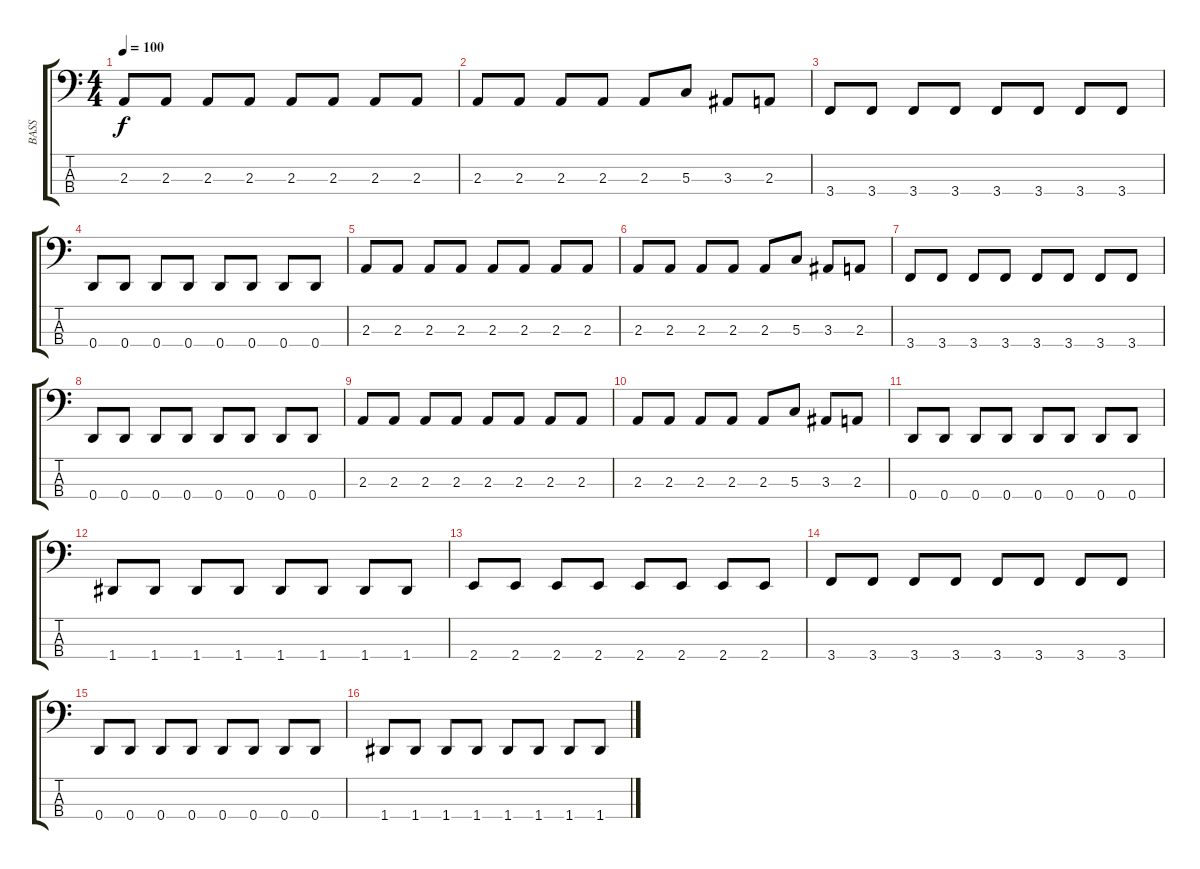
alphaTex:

\track ("BASS" "BASS") {instrument electricbasspick}
\staff {score tabs}
\tuning (F2 C2 G1 D1) {hide}
\ts (4 4)
\tempo 100
\clef f4
\ks c
2.3.8{dy f} 2.3.8 2.3.8 2.3.8 2.3.8 2.3.8 2.3.8 2.3.8 |
2.3.8 2.3.8 2.3.8 2.3.8 2.3.8 5.3.8 3.3.8 2.3.8 |
3.4.8 3.4.8 3.4.8 3.4.8 3.4.8 3.4.8 3.4.8 3.4.8 |
0.4.8 0.4.8 0.4.8 0.4.8 0.4.8 0.4.8 0.4.8 0.4.8 |
2.3.8 2.3.8 2.3.8 2.3.8 2.3.8 2.3.8 2.3.8 2.3.8 |
2.3.8 2.3.8 2.3.8 2.3.8 2.3.8 5.3.8 3.3.8 2.3.8 |
3.4.8 3.4.8 3.4.8 3.4.8 3.4.8 3.4.8 3.4.8 3.4.8 |
0.4.8 0.4.8 0.4.8 0.4.8 0.4.8 0.4.8 0.4.8 0.4.8 |
2.3.8 2.3.8 2.3.8 2.3.8 2.3.8 2.3.8 2.3.8 2.3.8 |
2.3.8 2.3.8 2.3.8 2.3.8 2.3.8 5.3.8 3.3.8 2.3.8 |
0.4.8 0.4.8 0.4.8 0.4.8 0.4.8 0.4.8 0.4.8 0.4.8 |
1.4.8 1.4.8 1.4.8 1.4.8 1.4.8 1.4.8 1.4.8 1.4.8 |
2.4.8 2.4.8 2.4.8 2.4.8 2.4.8 2.4.8 2.4.8 2.4.8 |
3.4.8 3.4.8 3.4.8 3.4.8 3.4.8 3.4.8 3.4.8 3.4.8 |
0.4.8 0.4.8 0.4.8 0.4.8 0.4.8 0.4.8 0.4.8 0.4.8 |
1.4.8 1.4.8 1.4.8 1.4.8 1.4.8 1.4.8 1.4.8 1.4.8
